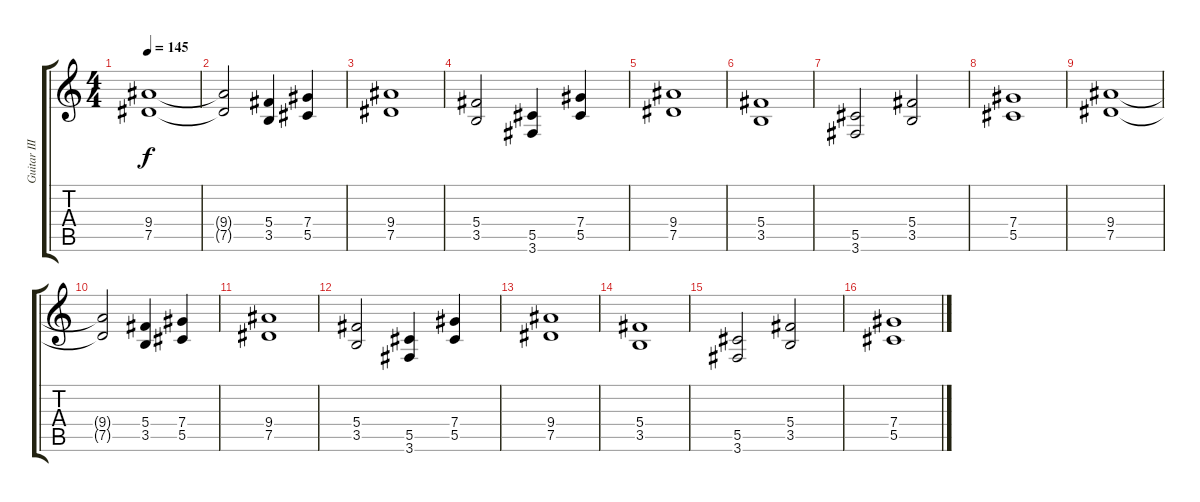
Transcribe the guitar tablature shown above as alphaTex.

\track ("Guitar III" "Guitar III") {instrument distortionguitar}
\staff {score tabs}
\tuning (Eb4 Bb3 Gb3 Db3 Ab2 Eb2) {hide}
\ts (4 4)
\tempo 145
\clef g2
\ks c
(9.4 7.5).1{dy f instrument distortionguitar} |
(9.4{t} 7.5{t}).2 (5.4 3.5).4 (7.4 5.5).4 |
(9.4 7.5).1 |
(5.4 3.5).2 (5.5 3.6).4 (7.4 5.5).4 |
(9.4 7.5).1 |
(5.4 3.5).1 |
(5.5 3.6).2 (5.4 3.5).2 |
(7.4 5.5).1 |
(9.4 7.5).1 |
(9.4{t} 7.5{t}).2 (5.4 3.5).4 (7.4 5.5).4 |
(9.4 7.5).1 |
(5.4 3.5).2 (5.5 3.6).4 (7.4 5.5).4 |
(9.4 7.5).1 |
(5.4 3.5).1 |
(5.5 3.6).2 (5.4 3.5).2 |
(7.4 5.5).1
